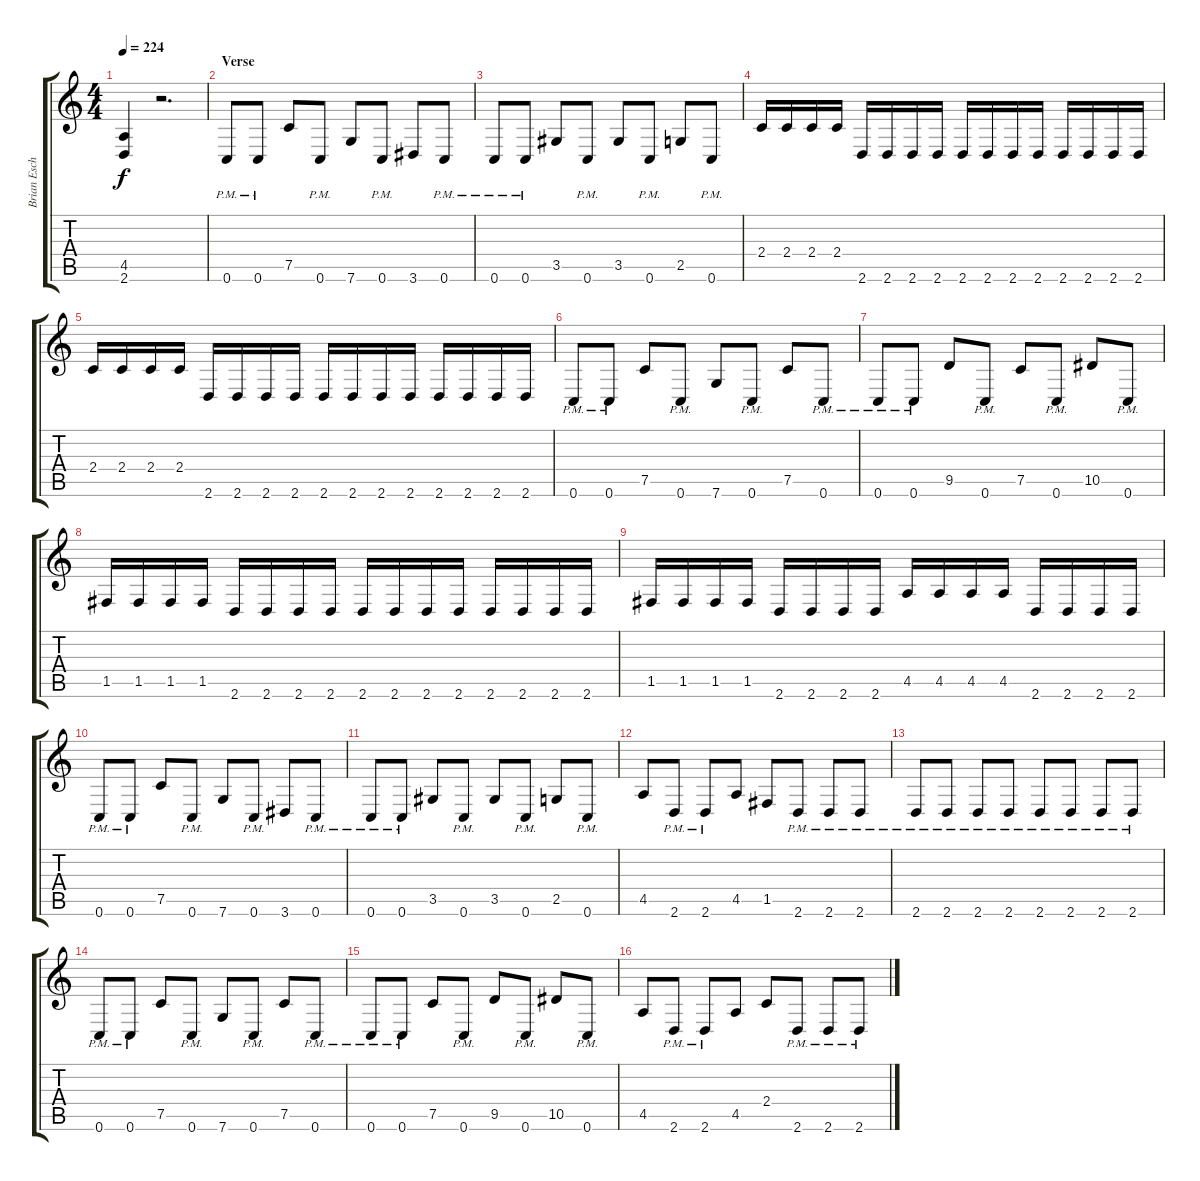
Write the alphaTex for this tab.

\track ("Brian Eschbach (Lead Guitar)" "Brian Esch") {instrument distortionguitar}
\staff {score tabs}
\tuning (C4 G3 Eb3 Bb2 F2 C2) {hide}
\ts (4 4)
\tempo 224
\clef g2
\ks c
(4.5 2.6).4{dy f} r.2{d} |
\section ("" "Verse")
0.6{pm}.8 0.6{pm}.8 7.5.8 0.6{pm}.8 7.6.8 0.6{pm}.8 3.6.8 0.6{pm}.8 |
0.6{pm}.8 0.6{pm}.8 3.5.8 0.6{pm}.8 3.5.8 0.6{pm}.8 2.5.8 0.6{pm}.8 |
2.4.16 2.4.16 2.4.16 2.4.16 2.6.16 2.6.16 2.6.16 2.6.16 2.6.16 2.6.16 2.6.16 2.6.16 2.6.16 2.6.16 2.6.16 2.6.16 |
2.4.16 2.4.16 2.4.16 2.4.16 2.6.16 2.6.16 2.6.16 2.6.16 2.6.16 2.6.16 2.6.16 2.6.16 2.6.16 2.6.16 2.6.16 2.6.16 |
0.6{pm}.8 0.6{pm}.8 7.5.8 0.6{pm}.8 7.6.8 0.6{pm}.8 7.5.8 0.6{pm}.8 |
0.6{pm}.8 0.6{pm}.8 9.5.8 0.6{pm}.8 7.5.8 0.6{pm}.8 10.5.8 0.6{pm}.8 |
1.5.16 1.5.16 1.5.16 1.5.16 2.6.16 2.6.16 2.6.16 2.6.16 2.6.16 2.6.16 2.6.16 2.6.16 2.6.16 2.6.16 2.6.16 2.6.16 |
1.5.16 1.5.16 1.5.16 1.5.16 2.6.16 2.6.16 2.6.16 2.6.16 4.5.16 4.5.16 4.5.16 4.5.16 2.6.16 2.6.16 2.6.16 2.6.16 |
0.6{pm}.8 0.6{pm}.8 7.5.8 0.6{pm}.8 7.6.8 0.6{pm}.8 3.6.8 0.6{pm}.8 |
0.6{pm}.8 0.6{pm}.8 3.5.8 0.6{pm}.8 3.5.8 0.6{pm}.8 2.5.8 0.6{pm}.8 |
4.5.8 2.6{pm}.8 2.6{pm}.8 4.5.8 1.5.8 2.6{pm}.8 2.6{pm}.8 2.6{pm}.8 |
2.6{pm}.8 2.6{pm}.8 2.6{pm}.8 2.6{pm}.8 2.6{pm}.8 2.6{pm}.8 2.6{pm}.8 2.6{pm}.8 |
0.6{pm}.8 0.6{pm}.8 7.5.8 0.6{pm}.8 7.6.8 0.6{pm}.8 7.5.8 0.6{pm}.8 |
0.6{pm}.8 0.6{pm}.8 7.5.8 0.6{pm}.8 9.5.8 0.6{pm}.8 10.5.8 0.6{pm}.8 |
4.5.8 2.6{pm}.8 2.6{pm}.8 4.5.8 2.4.8 2.6{pm}.8 2.6{pm}.8 2.6{pm}.8
